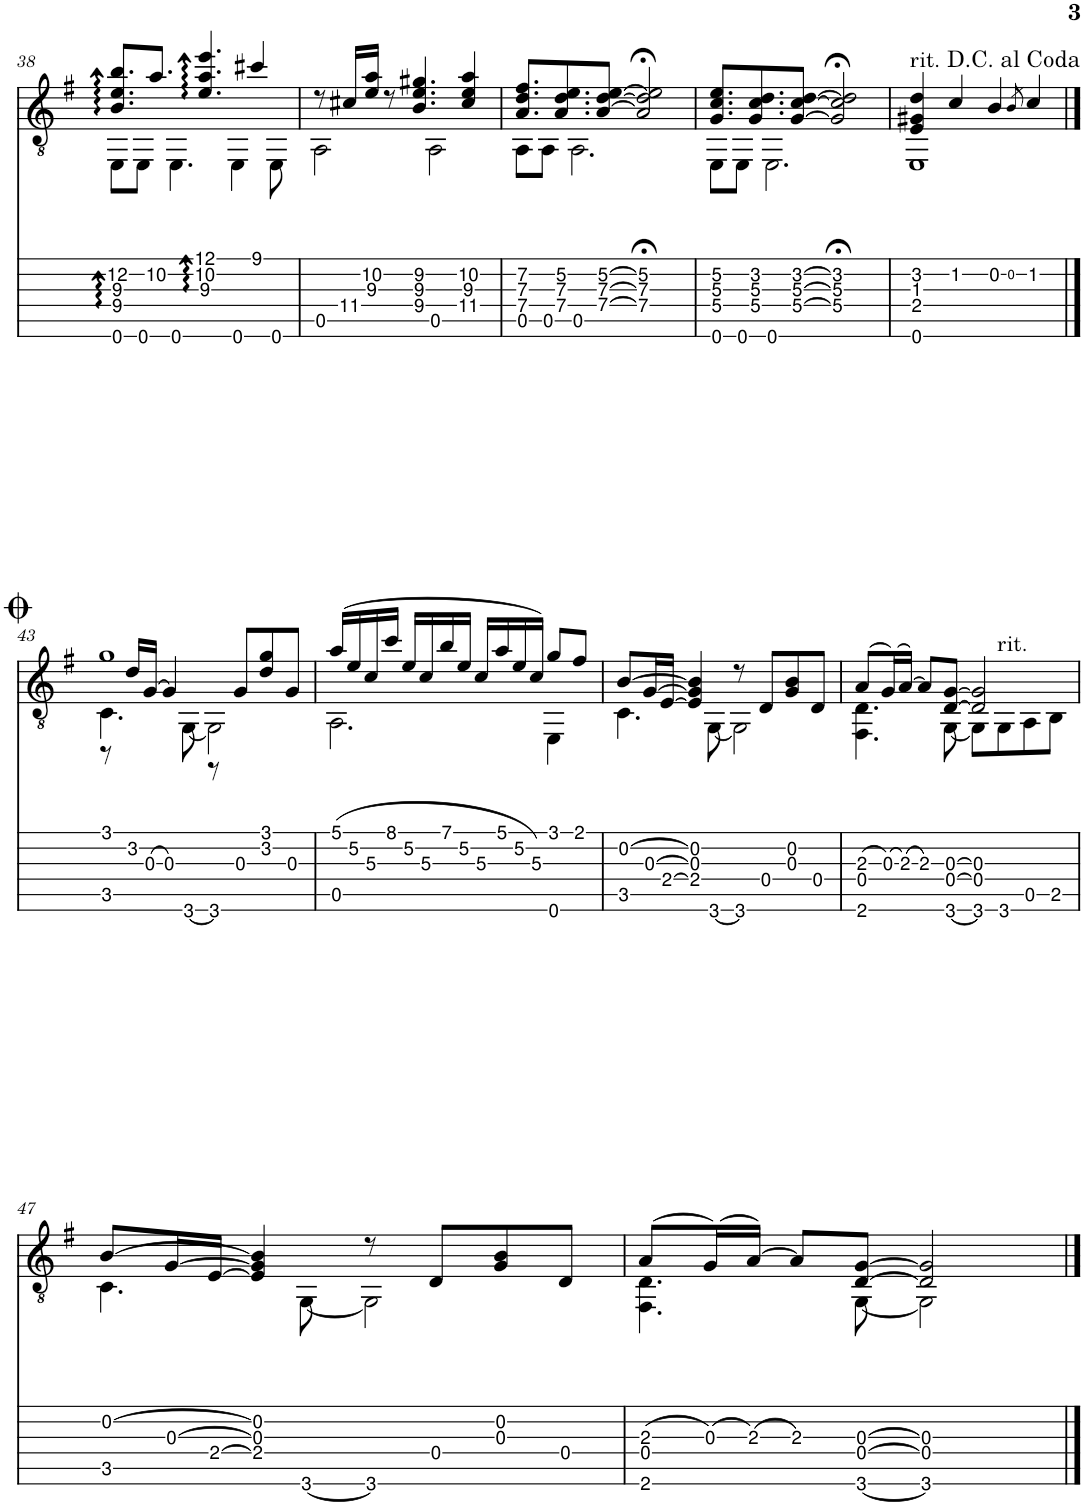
**kern	**kern
*part1	*part1
*staff2	*staff1
*I"Guitar	*
*I'Guit.	*
!!LO:PB:g=z
*	*clefGv2
*k[f#]	*k[f#]
*M4/4	*M4/4
=38	=38
*^	*^
8.B\ 8.e\ 8.b\L	8EEL	8.B/ 8.e/ 8.b/L	8EE\L
.	8EEJ	.	8EE\J
8.aJ	.	8.a/J	.
.	4.EE	.	4.EE\
4.e 4.a 4.ee	.	4.e/ 4.a/ 4.ee/	.
.	4EE	.	4EE\
4cc#	.	4cc#X/	.
.	8EE	.	8EE\
=39	=39	=39	=39
8r	2AA	8r	2AA\
16c#LL	.	16c#X/LL	.
16e\ 16a\JJ	.	16e/ 16a/JJ	.
8r	.	8r	.
4.B 4.e 4.g#	.	4.B/ 4.e/ 4.g#X/	.
.	2AA	.	2AA\
4c# 4e 4a	.	4c#/ 4e/ 4a/	.
=40	=40	=40	=40
8.A\ 8.d\ 8.f#\L	8AAL	8.A/ 8.d/ 8.f#/L	8AA\L
.	8AAJ	.	8AA\J
8.A\ 8.d\ 8.e\J	.	8.A/ 8.d/ 8.e/	.
.	2.AA	.	2.AA\
[8A [8d [8e	.	[8A/ [8d/ [8e/J	.
2A];< 2d];< 2e];<	.	2A/];< 2d/];< 2e/];<	.
=41	=41	=41	=41
8.G\ 8.c\ 8.e\L	8EEL	8.G/ 8.c/ 8.e/L	8EE\L
.	8EEJ	.	8EE\J
8.G\ 8.c\ 8.d\J	.	8.G/ 8.c/ 8.d/	.
.	2.EE	.	2.EE\
[8G [8c [8d	.	[8G/ [8c/ [8d/J	.
2G];< 2c];< 2d];<	.	2G/];< 2c/];< 2d/];<	.
=42	=42	=42	=42
!	!	!LO:TX:a:t=rit.	!
4E 4G# 4d	1EE	4E/ 4G#X/ 4d/	1EE
4c	.	4c/	.
4B	.	4B/	.
qB	.	8qB/	.
4c	.	4c/	.
!!LO:LB:g=z
==43	==43	==43	==43
*	*^	*	*^
1g	4.C	8r	1g	4.C\	8r
.	.	16dLL	.	.	16d/LL
.	.	[16GJJ	.	.	[16G/JJ
.	.	4G]	.	.	4G/]
.	[8GG	.	.	[8GG\	.
.	2GG]	8r	.	2GG\]	8r
.	.	8G	.	.	8G/L
.	.	8d\ 8g\L	.	.	8d/ 8g/
.	.	8GJ	.	.	8G/J
*	*v	*v	*	*	*
*	*	*	*v	*v
=44	=44	=44	=44
16aLL	2.AA	(16a/LL	2.AA\
16eJ	.	16e/	.
16cL	.	16c/	.
16ccJJ	.	16cc/JJ	.
16eLL	.	16e/LL	.
16cJ	.	16c/	.
16bL	.	16b/	.
16eJJ	.	16e/JJ	.
16cLL	.	16c/LL	.
16aJ	.	16a/	.
16eL	.	16e/	.
16cJJ	.	16c/JJ)	.
8gL	4EE	8g/L	4EE\
8f#J	.	8f#/J	.
=45	=45	=45	=45
[8BL	4.C	[8B/L	4.C\
[16GL	.	[16G/L	.
[16EJJ	.	[16E/JJ	.
4E] 4G] 4B]	.	4E/] 4G/] 4B/]	.
.	[8GG	.	[8GG\
8r	2GG]	8r	2GG\]
8D	.	8D/L	.
8G\ 8B\L	.	8G/ 8B/	.
8DJ	.	8D/J	.
=46	=46	=46	=46
8AL	4.FF# 4.D	(8A/L	4.FF#\ 4.D\
16GL	.	(16G/L)	.
[16AJJ	.	[16A/JJ)	.
8AL]	.	8A/L]	.
[8D\ [8G\J	[8GG	[8D/ [8G/J	[8GG\
2D] 2G]	8GGL]	2D/] 2G/]	8GG\L]
!	!	!	!LO:TX:a:t=rit.
.	8GGJ	.	8GG\
.	8AAL	.	8AA\
.	8BBJ	.	8BB\J
!!LO:LB:g=z	!!
=47	=47	=47	=47
[8BL	4.C	[8B/L	4.C\
[16GL	.	[16G/L	.
[16EJJ	.	[16E/JJ	.
4E] 4G] 4B]	.	4E/] 4G/] 4B/]	.
.	[8GG	.	[8GG\
8r	2GG]	8r	2GG\]
8D	.	8D/L	.
8G\ 8B\L	.	8G/ 8B/	.
8DJ	.	8D/J	.
=48	=48	=48	=48
8AL	4.FF# 4.D	(8A/L	4.FF#\ 4.D\
16GL	.	(16G/L)	.
[16AJJ	.	[16A/JJ)	.
8AL]	.	8A/L]	.
[8D\ [8G\J	[8GG	[8D/ [8G/J	[8GG\
2D] 2G]	2GG]	2D/] 2G/]	2GG\]
*v	*v	*	*
*	*v	*v
==	==
*-	*-
